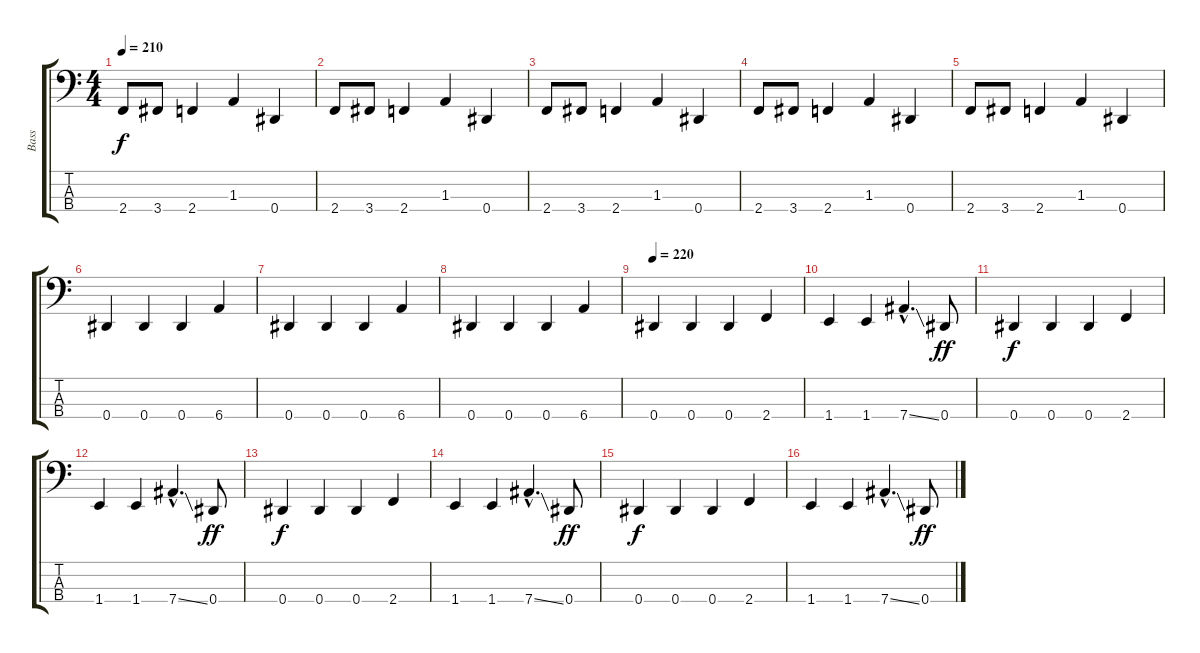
\track ("Bass" "Bass") {instrument slapbass2}
\staff {score tabs}
\tuning (Gb2 Db2 Ab1 Eb1) {hide}
\ts (4 4)
\tempo 210
\clef f4
\ks c
2.4.8{dy f} 3.4.8 2.4.4 1.3.4 0.4.4 |
2.4.8 3.4.8 2.4.4 1.3.4 0.4.4 |
2.4.8 3.4.8 2.4.4 1.3.4 0.4.4 |
2.4.8 3.4.8 2.4.4 1.3.4 0.4.4 |
2.4.8 3.4.8 2.4.4 1.3.4 0.4.4 |
0.4.4 0.4.4 0.4.4 6.4.4 |
0.4.4 0.4.4 0.4.4 6.4.4 |
0.4.4 0.4.4 0.4.4 6.4.4 |
\tempo 220
0.4.4 0.4.4 0.4.4 2.4.4 |
1.4.4 1.4.4 7.4{ss hac}.4{d} 0.4.8{dy ff} |
0.4.4{dy f} 0.4.4 0.4.4 2.4.4 |
1.4.4 1.4.4 7.4{ss hac}.4{d} 0.4.8{dy ff} |
0.4.4{dy f} 0.4.4 0.4.4 2.4.4 |
1.4.4 1.4.4 7.4{ss hac}.4{d} 0.4.8{dy ff} |
0.4.4{dy f} 0.4.4 0.4.4 2.4.4 |
1.4.4 1.4.4 7.4{ss hac}.4{d} 0.4.8{dy ff}
